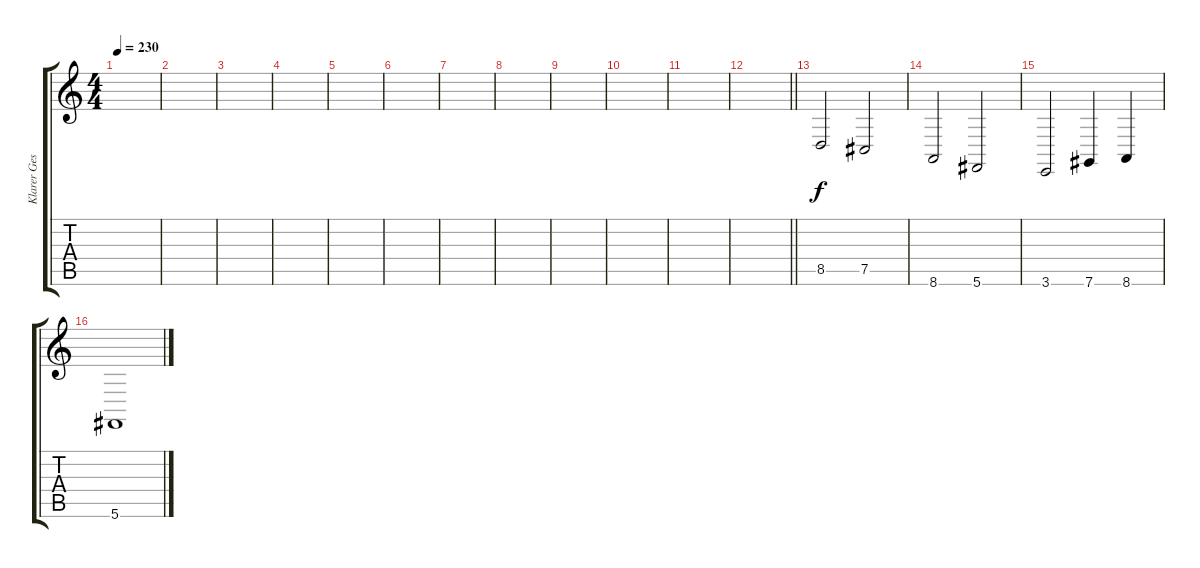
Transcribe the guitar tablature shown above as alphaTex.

\track ("Klarer Gesang" "Klarer Ges") {instrument pad4choir}
\staff {score tabs}
\tuning (Db4 Ab3 E3 B2 Gb2 Db2) {hide}
\ts (4 4)
\section ("" "")
\tempo 230
\clef g2
\ks c
|
|
|
|
|
|
|
|
|
|
|
\barLineRight lightlight
|
\section ("" "")
8.5.2 7.5.2 |
8.6.2 5.6.2 |
3.6.2 7.6.4 8.6.4 |
5.6.1
